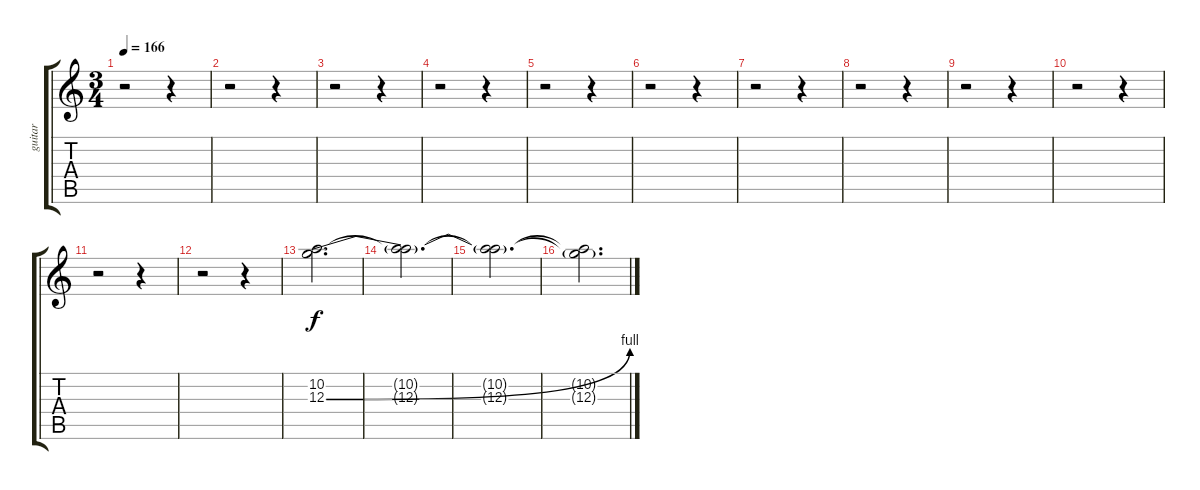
\track ("guitar" "guitar") {instrument distortionguitar}
\staff {score tabs}
\tuning (E4 B3 G3 D3 A2 D2) {hide}
\ts (3 4)
\tempo 166
\clef g2
\ks c
r.2{dy f} r.4 |
r.2 r.4 |
r.2 r.4 |
r.2 r.4 |
r.2 r.4 |
r.2 r.4 |
r.2 r.4 |
r.2 r.4 |
r.2 r.4 |
r.2 r.4 |
r.2 r.4 |
r.2 r.4 |
(10.2 12.3{be (bend 0 0 60 4)}).2{d} |
(10.2{t} 12.3{t}).2{d} |
(10.2{t} 12.3{t}).2{d} |
(10.2{t} 12.3{t}).2{d}
